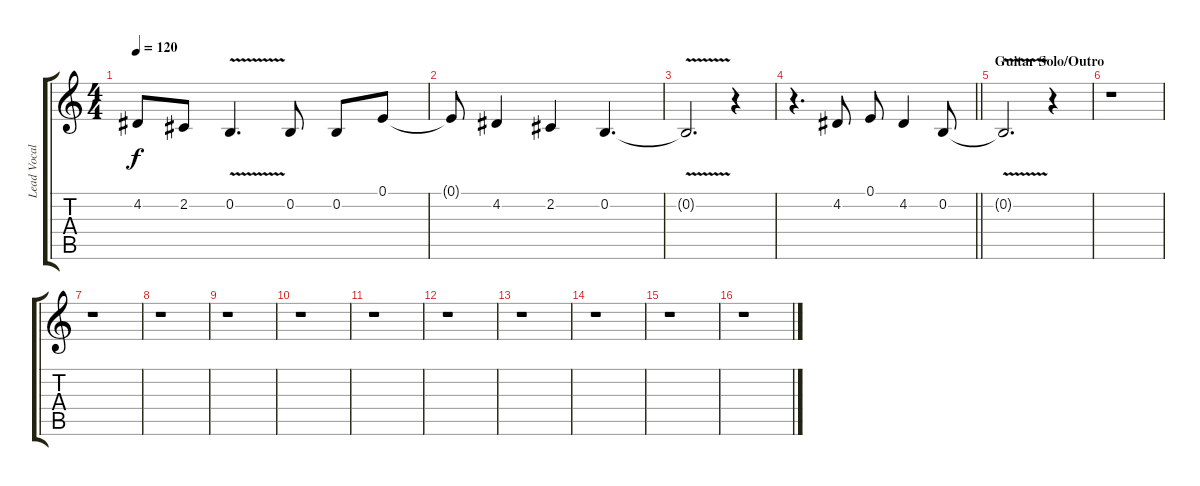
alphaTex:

\track ("Lead Vocals" "Lead Vocal") {instrument violin}
\staff {score tabs}
\tuning (E4 B3 G3 D3 A2 E2) {hide}
\ts (4 4)
\tempo 120
\clef g2
\ks c
4.2.8{dy f} 2.2.8 0.2{v}.4{d} 0.2.8 0.2.8 0.1.8 |
0.1{t}.8 4.2.4 2.2.4 0.2.4{d} |
0.2{v t}.2{d} r.4 |
\barLineRight lightlight
r.4{d} 4.2.8 0.1.8 4.2.4 0.2.8 |
\section ("" "Guitar Solo/Outro")
0.2{v t}.2{d} r.4 |
r.1 |
r.1 |
r.1 |
r.1 |
r.1 |
r.1 |
r.1 |
r.1 |
r.1 |
r.1 |
r.1
